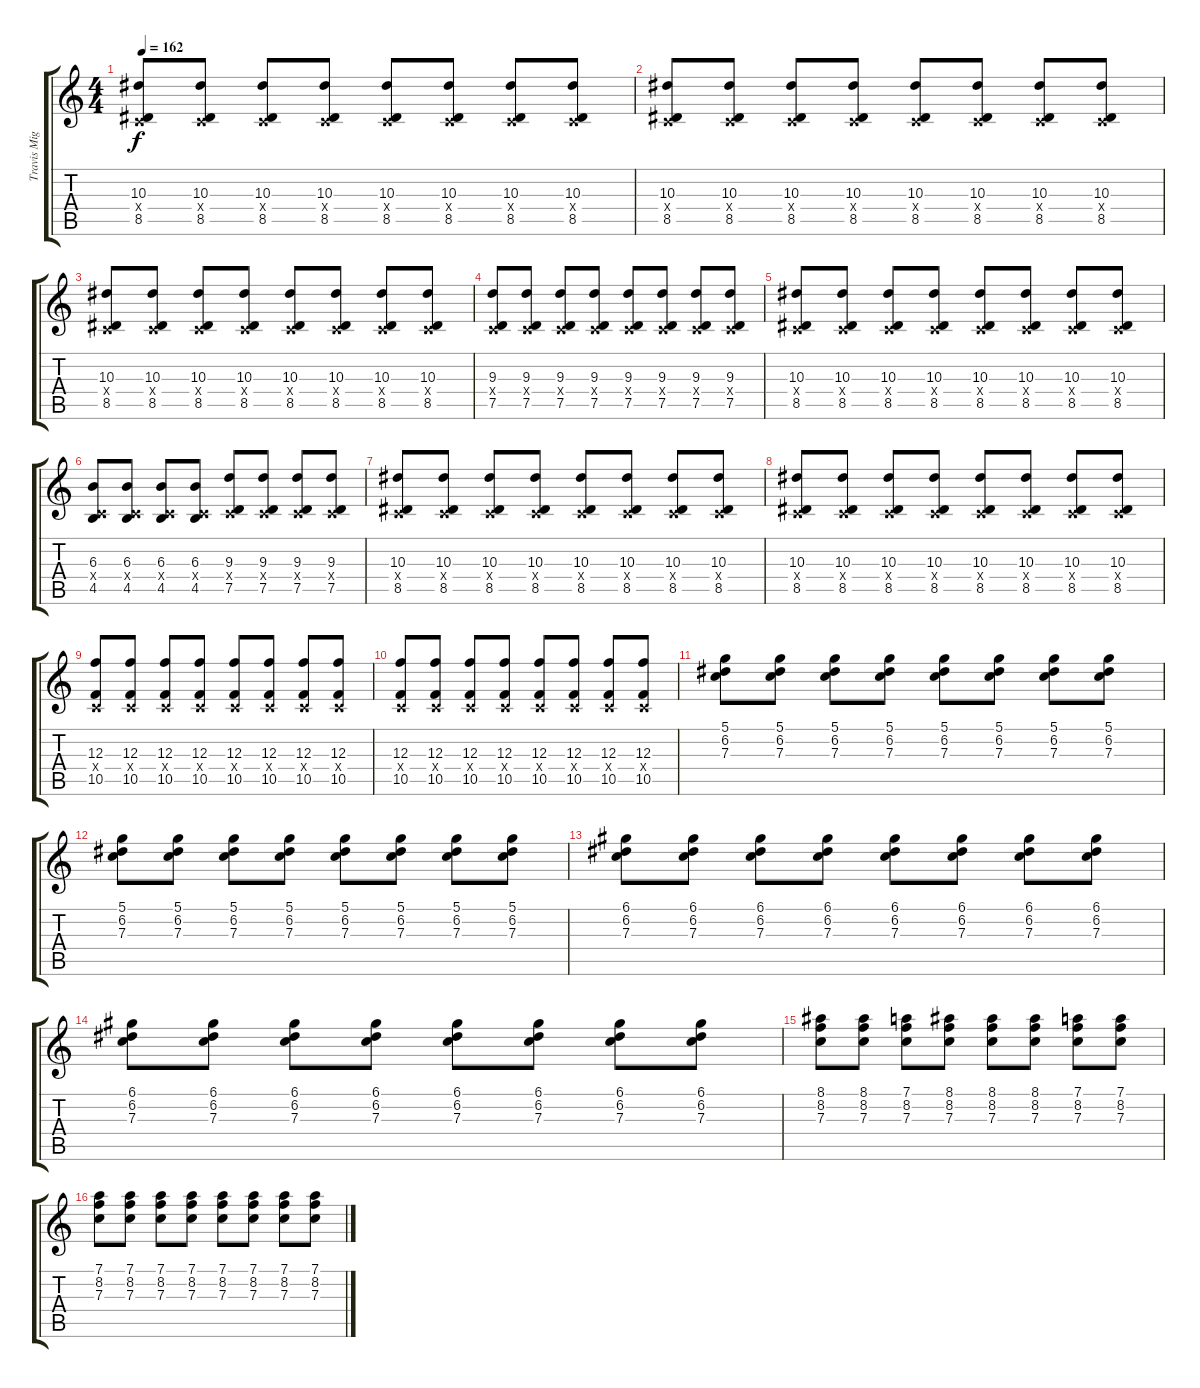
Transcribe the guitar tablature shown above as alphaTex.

\track ("Travis Miguel" "Travis Mig") {instrument distortionguitar}
\staff {score tabs}
\tuning (D4 A3 F3 C3 G2 C2) {hide}
\ts (4 4)
\tempo 162
\clef g2
\ks c
(10.3 0.4{x} 8.5).8{dy f} (10.3 0.4{x} 8.5).8 (10.3 0.4{x} 8.5).8 (10.3 0.4{x} 8.5).8 (10.3 0.4{x} 8.5).8 (10.3 0.4{x} 8.5).8 (10.3 0.4{x} 8.5).8 (10.3 0.4{x} 8.5).8 |
(10.3 0.4{x} 8.5).8 (10.3 0.4{x} 8.5).8 (10.3 0.4{x} 8.5).8 (10.3 0.4{x} 8.5).8 (10.3 0.4{x} 8.5).8 (10.3 0.4{x} 8.5).8 (10.3 0.4{x} 8.5).8 (10.3 0.4{x} 8.5).8 |
(10.3 0.4{x} 8.5).8 (10.3 0.4{x} 8.5).8 (10.3 0.4{x} 8.5).8 (10.3 0.4{x} 8.5).8 (10.3 0.4{x} 8.5).8 (10.3 0.4{x} 8.5).8 (10.3 0.4{x} 8.5).8 (10.3 0.4{x} 8.5).8 |
(9.3 0.4{x} 7.5).8 (9.3 0.4{x} 7.5).8 (9.3 0.4{x} 7.5).8 (9.3 0.4{x} 7.5).8 (9.3 0.4{x} 7.5).8 (9.3 0.4{x} 7.5).8 (9.3 0.4{x} 7.5).8 (9.3 0.4{x} 7.5).8 |
(10.3 0.4{x} 8.5).8 (10.3 0.4{x} 8.5).8 (10.3 0.4{x} 8.5).8 (10.3 0.4{x} 8.5).8 (10.3 0.4{x} 8.5).8 (10.3 0.4{x} 8.5).8 (10.3 0.4{x} 8.5).8 (10.3 0.4{x} 8.5).8 |
(6.3 0.4{x} 4.5).8 (6.3 0.4{x} 4.5).8 (6.3 0.4{x} 4.5).8 (6.3 0.4{x} 4.5).8 (9.3 0.4{x} 7.5).8 (9.3 0.4{x} 7.5).8 (9.3 0.4{x} 7.5).8 (9.3 0.4{x} 7.5).8 |
(10.3 0.4{x} 8.5).8 (10.3 0.4{x} 8.5).8 (10.3 0.4{x} 8.5).8 (10.3 0.4{x} 8.5).8 (10.3 0.4{x} 8.5).8 (10.3 0.4{x} 8.5).8 (10.3 0.4{x} 8.5).8 (10.3 0.4{x} 8.5).8 |
(10.3 0.4{x} 8.5).8 (10.3 0.4{x} 8.5).8 (10.3 0.4{x} 8.5).8 (10.3 0.4{x} 8.5).8 (10.3 0.4{x} 8.5).8 (10.3 0.4{x} 8.5).8 (10.3 0.4{x} 8.5).8 (10.3 0.4{x} 8.5).8 |
(12.3 0.4{x} 10.5).8 (12.3 0.4{x} 10.5).8 (12.3 0.4{x} 10.5).8 (12.3 0.4{x} 10.5).8 (12.3 0.4{x} 10.5).8 (12.3 0.4{x} 10.5).8 (12.3 0.4{x} 10.5).8 (12.3 0.4{x} 10.5).8 |
(12.3 0.4{x} 10.5).8 (12.3 0.4{x} 10.5).8 (12.3 0.4{x} 10.5).8 (12.3 0.4{x} 10.5).8 (12.3 0.4{x} 10.5).8 (12.3 0.4{x} 10.5).8 (12.3 0.4{x} 10.5).8 (12.3 0.4{x} 10.5).8 |
(5.1 6.2 7.3).8{volume 8 instrument distortionguitar} (5.1 6.2 7.3).8 (5.1 6.2 7.3).8 (5.1 6.2 7.3).8 (5.1 6.2 7.3).8 (5.1 6.2 7.3).8 (5.1 6.2 7.3).8 (5.1 6.2 7.3).8 |
(5.1 6.2 7.3).8 (5.1 6.2 7.3).8 (5.1 6.2 7.3).8 (5.1 6.2 7.3).8 (5.1 6.2 7.3).8 (5.1 6.2 7.3).8 (5.1 6.2 7.3).8 (5.1 6.2 7.3).8 |
(6.1 6.2 7.3).8 (6.1 6.2 7.3).8 (6.1 6.2 7.3).8 (6.1 6.2 7.3).8 (6.1 6.2 7.3).8 (6.1 6.2 7.3).8 (6.1 6.2 7.3).8 (6.1 6.2 7.3).8 |
(6.1 6.2 7.3).8 (6.1 6.2 7.3).8 (6.1 6.2 7.3).8 (6.1 6.2 7.3).8 (6.1 6.2 7.3).8 (6.1 6.2 7.3).8 (6.1 6.2 7.3).8 (6.1 6.2 7.3).8 |
(8.1 8.2 7.3).8 (8.1 8.2 7.3).8 (7.1 8.2 7.3).8 (8.1 8.2 7.3).8 (8.1 8.2 7.3).8 (8.1 8.2 7.3).8 (7.1 8.2 7.3).8 (7.1 8.2 7.3).8 |
(7.1 8.2 7.3).8 (7.1 8.2 7.3).8 (7.1 8.2 7.3).8 (7.1 8.2 7.3).8 (7.1 8.2 7.3).8 (7.1 8.2 7.3).8 (7.1 8.2 7.3).8 (7.1 8.2 7.3).8
